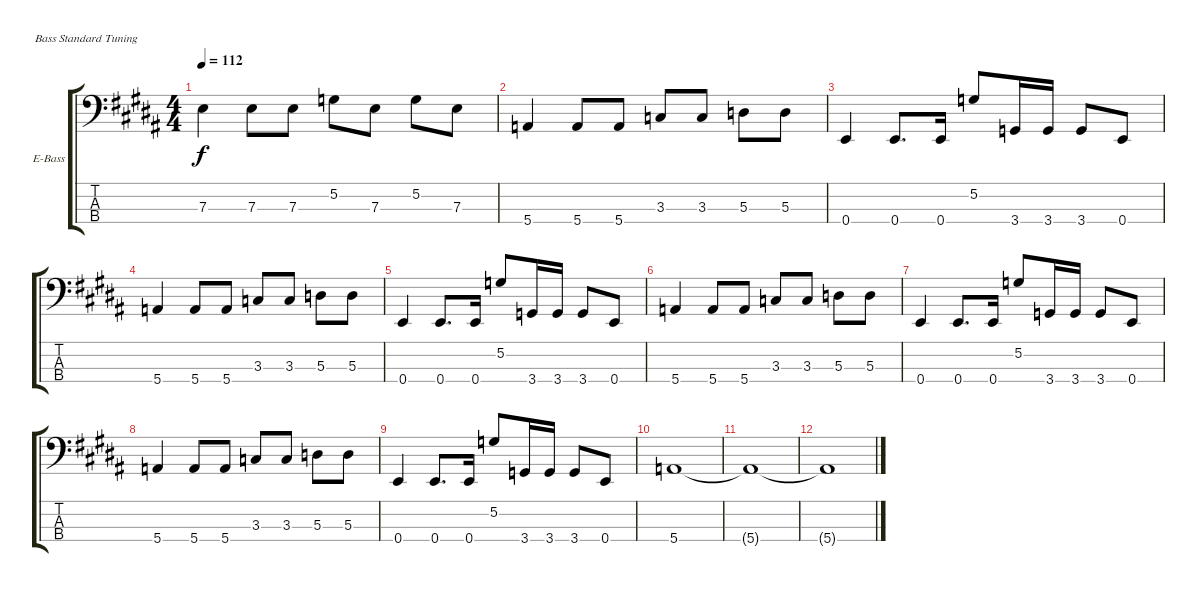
\bracketExtendMode groupsimilarinstruments
\firstSystemTrackNameOrientation horizontal
\otherSystemsTrackNameOrientation horizontal
\track ("Krist Novoselic" "E-Bass") {mute instrument electricbassfinger}
\staff {score tabs}
\tuning (G2 D2 A1 E1)
\ts (4 4)
\tempo 112
\clef f4
\ks g#minor
7.3.4{dy f} 7.3.8 7.3.8 5.2.8 7.3.8 5.2.8 7.3.8 |
5.4.4 5.4.8 5.4.8 3.3.8 3.3.8 5.3.8 5.3.8 |
0.4.4 0.4.8{d} 0.4.16 5.2.8 3.4.16 3.4.16 3.4.8 0.4.8 |
5.4.4 5.4.8 5.4.8 3.3.8 3.3.8 5.3.8 5.3.8 |
0.4.4 0.4.8{d} 0.4.16 5.2.8 3.4.16 3.4.16 3.4.8 0.4.8 |
5.4.4 5.4.8 5.4.8 3.3.8 3.3.8 5.3.8 5.3.8 |
0.4.4 0.4.8{d} 0.4.16 5.2.8 3.4.16 3.4.16 3.4.8 0.4.8 |
5.4.4 5.4.8 5.4.8 3.3.8 3.3.8 5.3.8 5.3.8 |
0.4.4 0.4.8{d} 0.4.16 5.2.8 3.4.16 3.4.16 3.4.8 0.4.8 |
5.4.1 |
5.4{t}.1 |
5.4{t}.1
